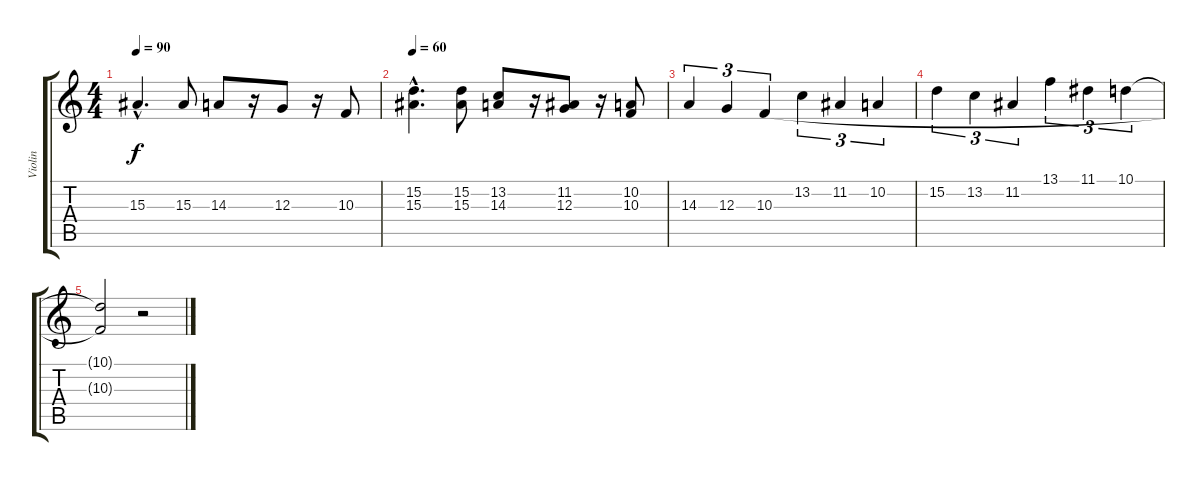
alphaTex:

\track ("Violin" "Violin") {instrument violin}
\staff {score tabs}
\tuning (E4 B3 G3 D3 A2 E2) {hide}
\ts (4 4)
\tempo 90
\clef g2
\ks c
15.3{hac}.4{d dy f} 15.3.8 14.3.8 r.16 12.3.8 r.16 10.3.8 |
\tempo 60
(15.2{hac} 15.3{hac}).4{d} (15.2 15.3).8 (13.2 14.3).8 r.16 (11.2 12.3).8 r.16 (10.2 10.3).8 |
14.3.4{tu (3 2)} 12.3.4{tu (3 2)} 10.3.4{tu (3 2)} 13.2.4{tu (3 2)} 11.2.4{tu (3 2)} 10.2.4{tu (3 2)} |
15.2.4{tu (3 2)} 13.2.4{tu (3 2)} 11.2.4{tu (3 2)} 13.1.4{tu (3 2)} 11.1.4{tu (3 2)} 10.1.4{tu (3 2)} |
(10.1{t} 10.3{t}).2 r.2
